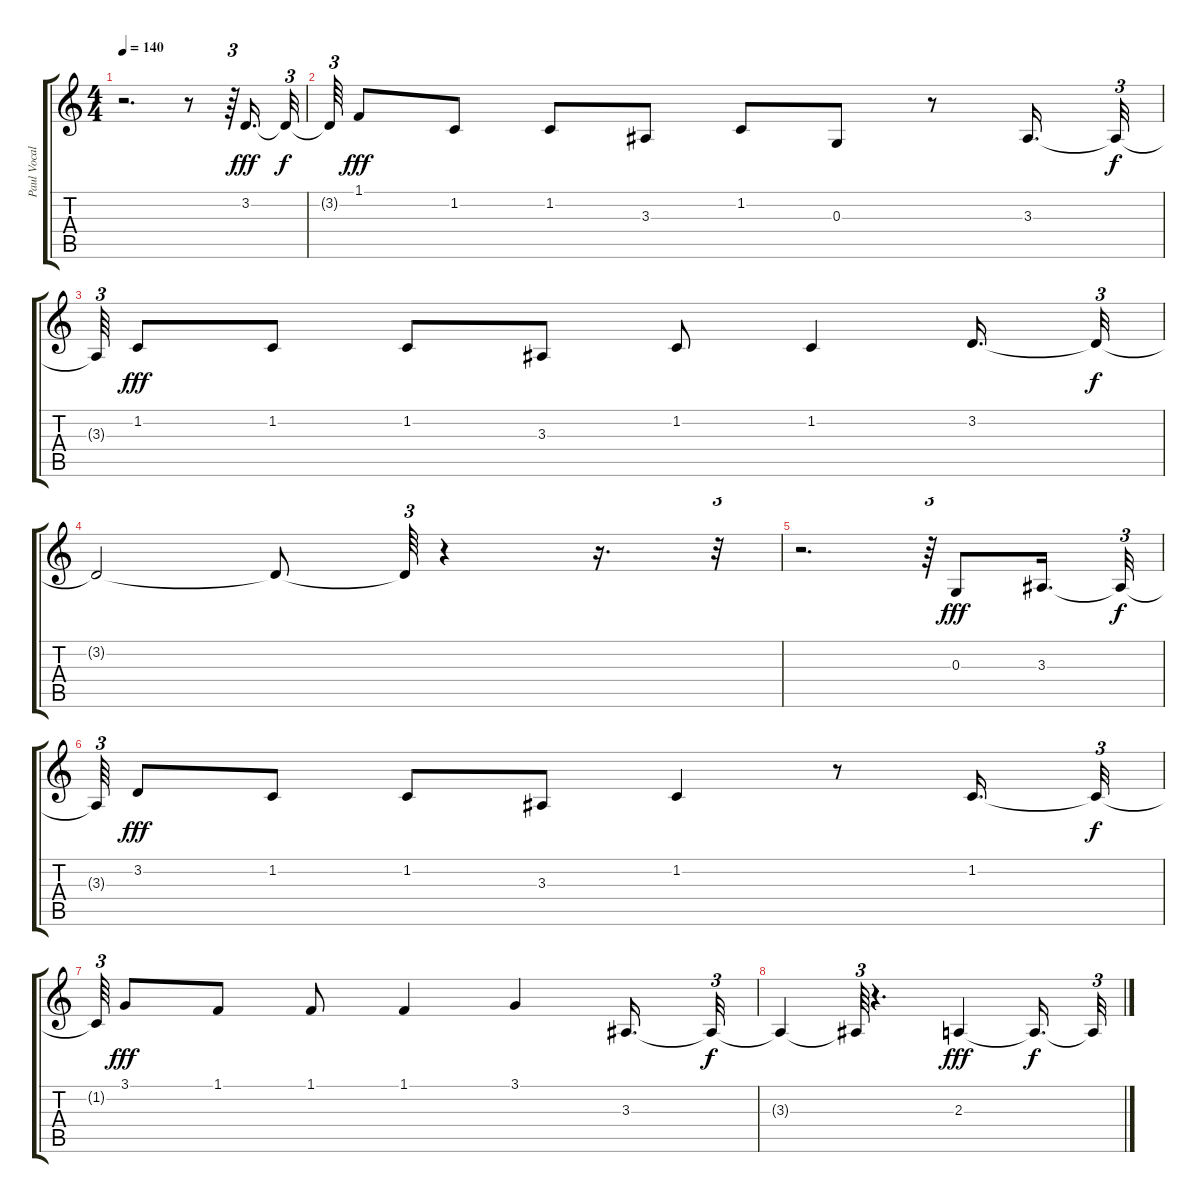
\track ("Paul Vocals" "Paul Vocal") {instrument lead2sawtooth}
\staff {score tabs}
\tuning (E4 B3 G3 D3 A2 E2) {hide}
\ts (4 4)
\tempo 140
\clef g2
\ks c
r.2{d dy fff} r.8 r.64{tu (3 2)} 3.2.16{d} 3.2{t}.32{tu (3 2) dy f} |
3.2{t}.64{tu (3 2)} 1.1.8{dy fff} 1.2.8 1.2.8 3.3.8 1.2.8 0.3.8 r.8 3.3.16{d} 3.3{t}.32{tu (3 2) dy f} |
3.3{t}.64{tu (3 2)} 1.2.8{dy fff} 1.2.8 1.2.8 3.3.8 1.2.8 1.2.4 3.2.16{d} 3.2{t}.32{tu (3 2) dy f} |
3.2{t}.2 3.2{t}.8 3.2{t}.64{tu (3 2)} r.4 r.16{d} r.32{tu (3 2)} |
r.2{d} r.64{tu (3 2)} 0.3.8{dy fff} 3.3.16{d} 3.3{t}.32{tu (3 2) dy f} |
3.3{t}.64{tu (3 2)} 3.2.8{dy fff} 1.2.8 1.2.8 3.3.8 1.2.4 r.8 1.2.16{d} 1.2{t}.32{tu (3 2) dy f} |
1.2{t}.64{tu (3 2)} 3.1.8{dy fff} 1.1.8 1.1.8 1.1.4 3.1.4 3.3.16{d} 3.3{t}.32{tu (3 2) dy f} |
3.3{t}.4 3.3{t}.64{tu (3 2)} r.4{d} 2.3.4{dy fff} 2.3{t}.16{d dy f} 2.3{t}.32{tu (3 2)}
